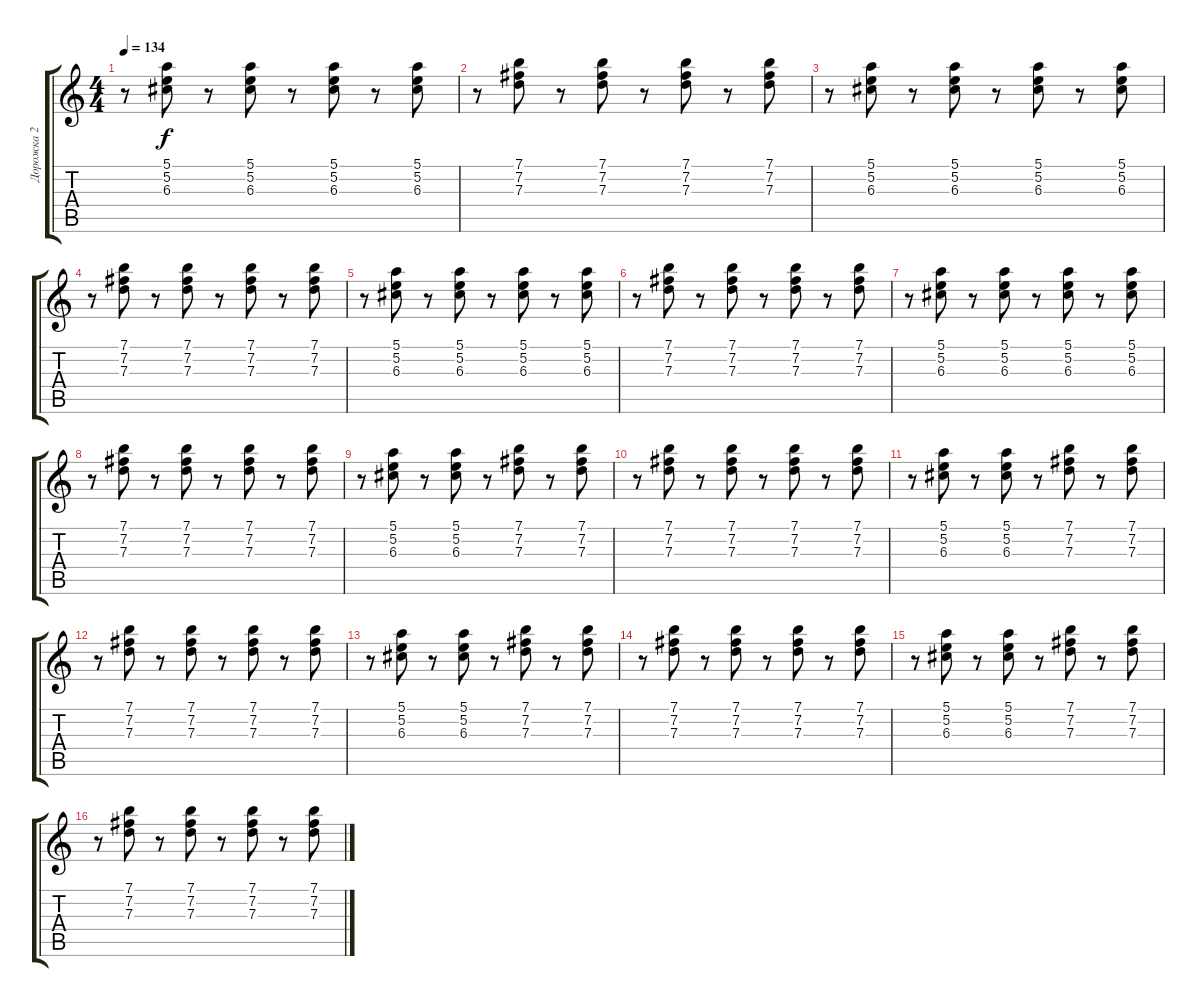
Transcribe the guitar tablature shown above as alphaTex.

\track ("Дорожка 2" "Дорожка 2") {instrument acousticguitarsteel}
\staff {score tabs}
\tuning (E4 B3 G3 D3 A2 E2) {hide}
\ts (4 4)
\tempo 134
\clef g2
\ks c
r.8{dy f} (5.1 5.2 6.3).8 r.8 (5.1 5.2 6.3).8 r.8 (5.1 5.2 6.3).8 r.8 (5.1 5.2 6.3).8 |
r.8 (7.1 7.2 7.3).8 r.8 (7.1 7.2 7.3).8 r.8 (7.1 7.2 7.3).8 r.8 (7.1 7.2 7.3).8 |
r.8 (5.1 5.2 6.3).8 r.8 (5.1 5.2 6.3).8 r.8 (5.1 5.2 6.3).8 r.8 (5.1 5.2 6.3).8 |
r.8 (7.1 7.2 7.3).8 r.8 (7.1 7.2 7.3).8 r.8 (7.1 7.2 7.3).8 r.8 (7.1 7.2 7.3).8 |
r.8 (5.1 5.2 6.3).8 r.8 (5.1 5.2 6.3).8 r.8 (5.1 5.2 6.3).8 r.8 (5.1 5.2 6.3).8 |
r.8 (7.1 7.2 7.3).8 r.8 (7.1 7.2 7.3).8 r.8 (7.1 7.2 7.3).8 r.8 (7.1 7.2 7.3).8 |
r.8 (5.1 5.2 6.3).8 r.8 (5.1 5.2 6.3).8 r.8 (5.1 5.2 6.3).8 r.8 (5.1 5.2 6.3).8 |
r.8 (7.1 7.2 7.3).8 r.8 (7.1 7.2 7.3).8 r.8 (7.1 7.2 7.3).8 r.8 (7.1 7.2 7.3).8 |
r.8 (5.1 5.2 6.3).8 r.8 (5.1 5.2 6.3).8 r.8 (7.1 7.2 7.3).8 r.8 (7.1 7.2 7.3).8 |
r.8 (7.1 7.2 7.3).8 r.8 (7.1 7.2 7.3).8 r.8 (7.1 7.2 7.3).8 r.8 (7.1 7.2 7.3).8 |
r.8 (5.1 5.2 6.3).8 r.8 (5.1 5.2 6.3).8 r.8 (7.1 7.2 7.3).8 r.8 (7.1 7.2 7.3).8 |
r.8 (7.1 7.2 7.3).8 r.8 (7.1 7.2 7.3).8 r.8 (7.1 7.2 7.3).8 r.8 (7.1 7.2 7.3).8 |
r.8 (5.1 5.2 6.3).8 r.8 (5.1 5.2 6.3).8 r.8 (7.1 7.2 7.3).8 r.8 (7.1 7.2 7.3).8 |
r.8 (7.1 7.2 7.3).8 r.8 (7.1 7.2 7.3).8 r.8 (7.1 7.2 7.3).8 r.8 (7.1 7.2 7.3).8 |
r.8 (5.1 5.2 6.3).8 r.8 (5.1 5.2 6.3).8 r.8 (7.1 7.2 7.3).8 r.8 (7.1 7.2 7.3).8 |
r.8 (7.1 7.2 7.3).8 r.8 (7.1 7.2 7.3).8 r.8 (7.1 7.2 7.3).8 r.8 (7.1 7.2 7.3).8
